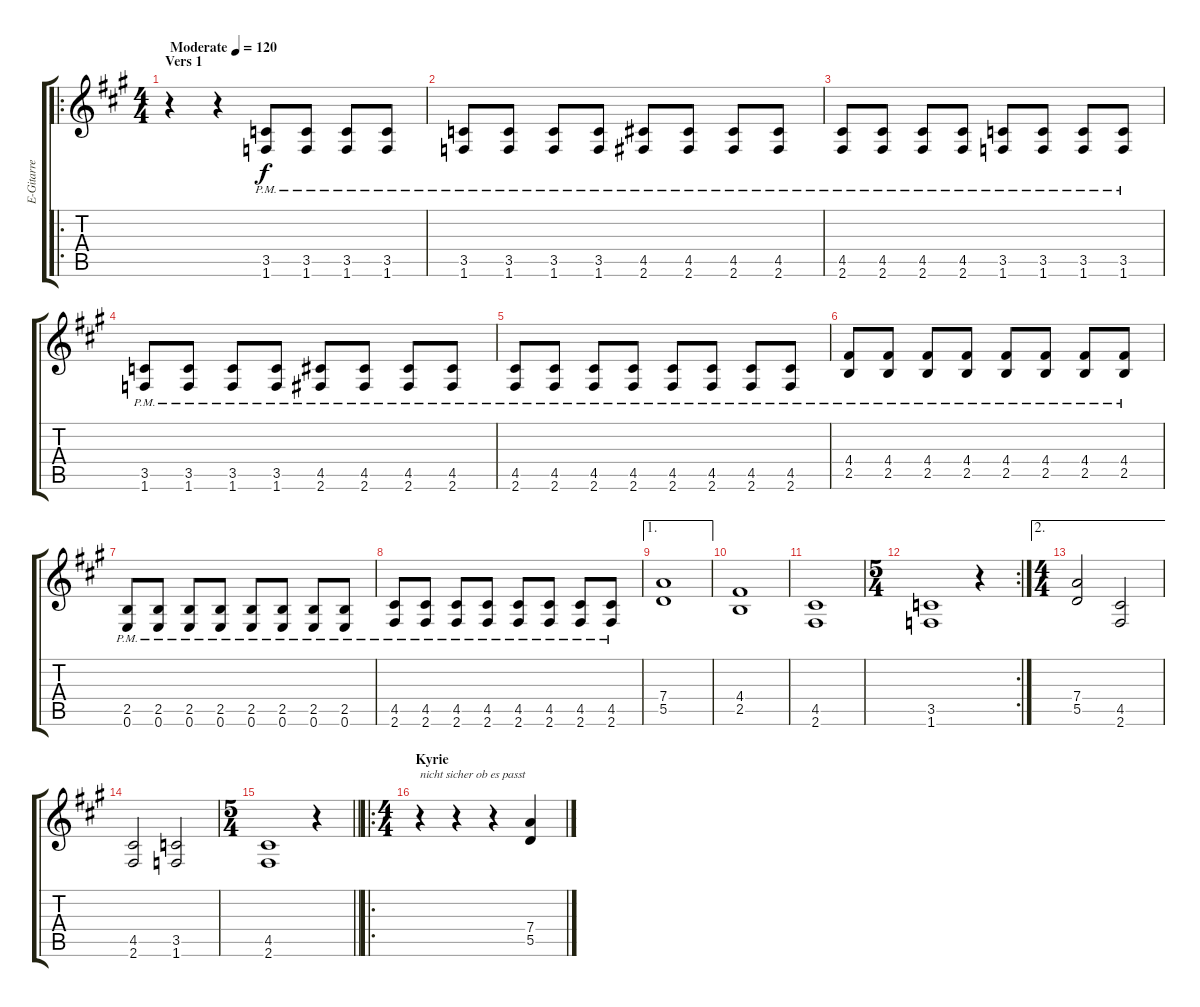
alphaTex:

\track ("E-Gitarre (zum mitspielen ergänzt)" "E-Gitarre ") {mute instrument overdrivenguitar}
\staff {score tabs}
\tuning (E4 B3 G3 D3 A2 E2) {hide}
\ro
\ts (4 4)
\section ("" "Vers 1")
\tempo (120 "Moderate")
\clef g2
\ks a
r.4{dy f instrument overdrivenguitar} r.4 (3.5{pm} 1.6{pm}).8 (3.5{pm} 1.6{pm}).8 (3.5{pm} 1.6{pm}).8 (3.5{pm} 1.6{pm}).8 |
(3.5{pm} 1.6{pm}).8 (3.5{pm} 1.6{pm}).8 (3.5{pm} 1.6{pm}).8 (3.5{pm} 1.6{pm}).8 (4.5{pm} 2.6{pm}).8 (4.5{pm} 2.6{pm}).8 (4.5{pm} 2.6{pm}).8 (4.5{pm} 2.6{pm}).8 |
(4.5{pm} 2.6{pm}).8 (4.5{pm} 2.6{pm}).8 (4.5{pm} 2.6{pm}).8 (4.5{pm} 2.6{pm}).8 (3.5{pm} 1.6{pm}).8 (3.5{pm} 1.6{pm}).8 (3.5{pm} 1.6{pm}).8 (3.5{pm} 1.6{pm}).8 |
(3.5{pm} 1.6{pm}).8 (3.5{pm} 1.6{pm}).8 (3.5{pm} 1.6{pm}).8 (3.5{pm} 1.6{pm}).8 (4.5{pm} 2.6{pm}).8 (4.5{pm} 2.6{pm}).8 (4.5{pm} 2.6{pm}).8 (4.5{pm} 2.6{pm}).8 |
(4.5{pm} 2.6{pm}).8 (4.5{pm} 2.6{pm}).8 (4.5{pm} 2.6{pm}).8 (4.5{pm} 2.6{pm}).8 (4.5{pm} 2.6{pm}).8 (4.5{pm} 2.6{pm}).8 (4.5{pm} 2.6{pm}).8 (4.5{pm} 2.6{pm}).8 |
(4.4{pm} 2.5{pm}).8 (4.4{pm} 2.5{pm}).8 (4.4{pm} 2.5{pm}).8 (4.4{pm} 2.5{pm}).8 (4.4{pm} 2.5{pm}).8 (4.4{pm} 2.5{pm}).8 (4.4{pm} 2.5{pm}).8 (4.4{pm} 2.5{pm}).8 |
(2.5{pm} 0.6{pm}).8 (2.5{pm} 0.6{pm}).8 (2.5{pm} 0.6{pm}).8 (2.5{pm} 0.6{pm}).8 (2.5{pm} 0.6{pm}).8 (2.5{pm} 0.6{pm}).8 (2.5{pm} 0.6{pm}).8 (2.5{pm} 0.6{pm}).8 |
(4.5{pm} 2.6{pm}).8 (4.5{pm} 2.6{pm}).8 (4.5{pm} 2.6{pm}).8 (4.5{pm} 2.6{pm}).8 (4.5{pm} 2.6{pm}).8 (4.5{pm} 2.6{pm}).8 (4.5{pm} 2.6{pm}).8 (4.5{pm} 2.6{pm}).8 |
\ae 1
(7.4 5.5).1 |
(4.4 2.5).1 |
(4.5 2.6).1 |
\rc 2
\ts (5 4)
(3.5 1.6).1 r.4 |
\ae 2
\ts (4 4)
(7.4 5.5).2 (4.5 2.6).2 |
(4.5 2.6).2 (3.5 1.6).2 |
\ts (5 4)
\barLineRight lightlight
(4.5 2.6).1 r.4 |
\ro
\ts (4 4)
\section ("" "Kyrie")
r.4{txt "nicht sicher ob es passt"} r.4 r.4 (7.4 5.5).4
